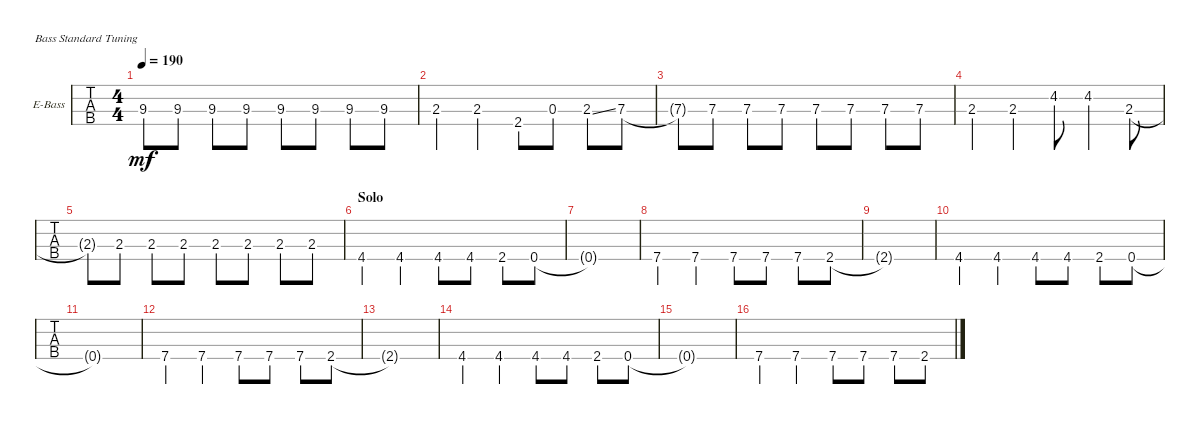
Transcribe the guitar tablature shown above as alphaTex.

\defaultSystemsLayout 4
\bracketExtendMode groupsimilarinstruments
\firstSystemTrackNameOrientation horizontal
\otherSystemsTrackNameOrientation horizontal
\track ("Akshay" "E-Bass") {instrument electricbassfinger}
\staff {tabs}
\tuning (G2 D2 A1 E1)
\ts (4 4)
\tempo 190
\clef f4
\ks c
9.3{t}.8{dy mf} 9.3.8 9.3.8 9.3.8 9.3.8 9.3.8 9.3.8 9.3.8 |
2.3.4 2.3.4 2.4.8 0.3.8 2.3{ss}.8 7.3.8 |
7.3{t}.8 7.3.8 7.3.8 7.3.8 7.3.8 7.3.8 7.3.8 7.3.8 |
2.3.4 2.3.4 4.2.8 4.2.4 2.3.8 |
2.3{t}.8 2.3.8 2.3.8 2.3.8 2.3.8 2.3.8 2.3.8 2.3.8 |
\section ("" "Solo")
4.4.4 4.4.4 4.4.8 4.4.8 2.4.8 0.4.8 |
0.4{t}.1 |
7.4.4 7.4.4 7.4.8 7.4.8 7.4.8 2.4.8 |
2.4{t}.1 |
4.4.4 4.4.4 4.4.8 4.4.8 2.4.8 0.4.8 |
0.4{t}.1 |
7.4.4 7.4.4 7.4.8 7.4.8 7.4.8 2.4.8 |
2.4{t}.1 |
4.4.4 4.4.4 4.4.8 4.4.8 2.4.8 0.4.8 |
0.4{t}.1 |
7.4.4 7.4.4 7.4.8 7.4.8 7.4.8 2.4.8
